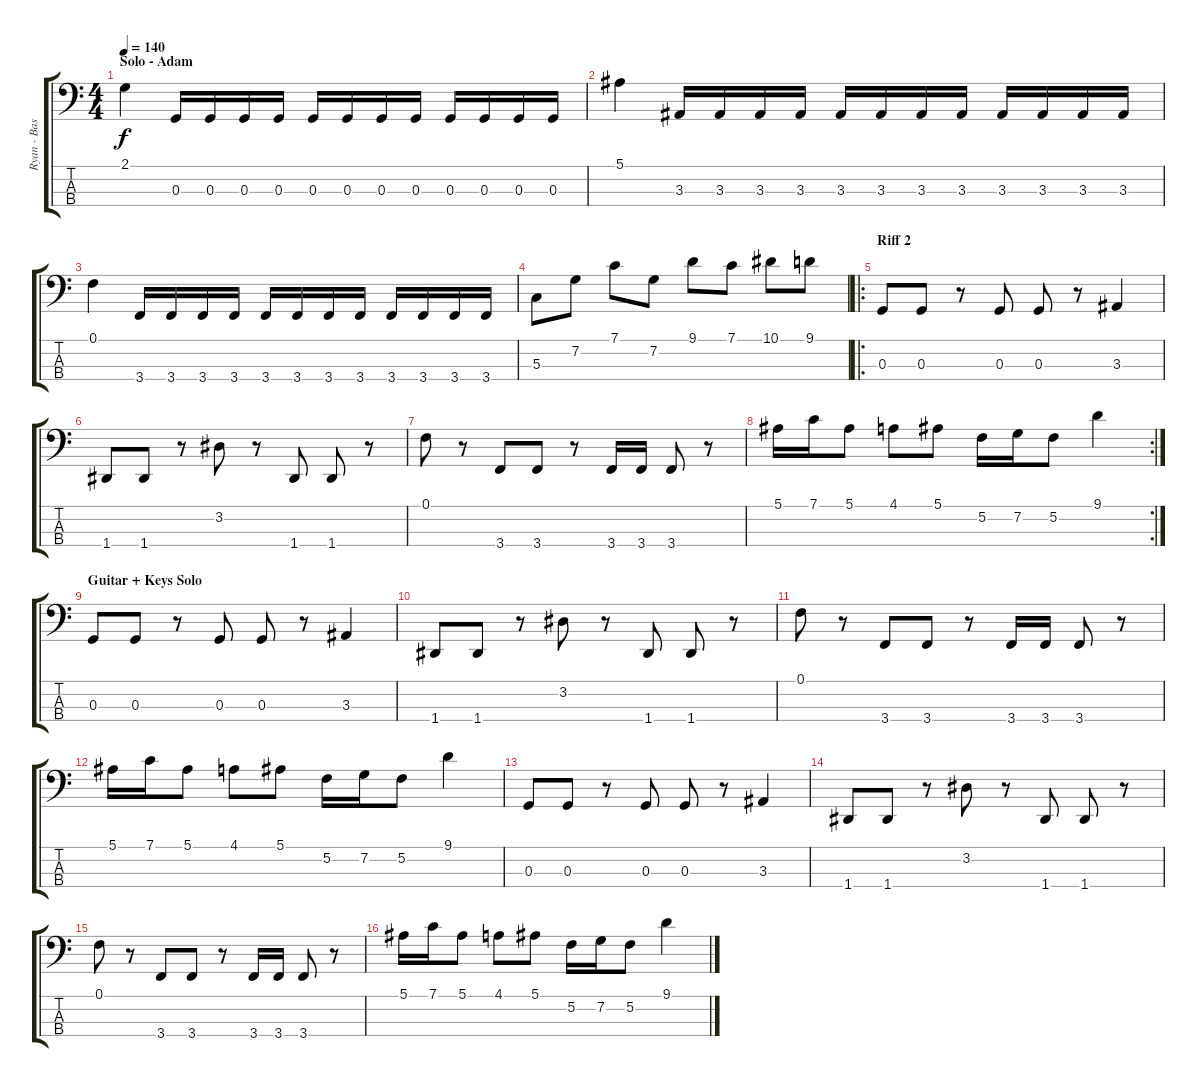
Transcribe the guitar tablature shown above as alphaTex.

\track ("Ryan - Bass" "Ryan - Bas") {instrument electricbassfinger}
\staff {score tabs}
\tuning (F2 C2 G1 D1) {hide}
\ts (4 4)
\section ("" "Solo - Adam")
\tempo 140
\clef f4
\ks c
2.1.4{dy f} 0.3.16 0.3.16 0.3.16 0.3.16 0.3.16 0.3.16 0.3.16 0.3.16 0.3.16 0.3.16 0.3.16 0.3.16 |
5.1.4 3.3.16 3.3.16 3.3.16 3.3.16 3.3.16 3.3.16 3.3.16 3.3.16 3.3.16 3.3.16 3.3.16 3.3.16 |
0.1.4 3.4.16 3.4.16 3.4.16 3.4.16 3.4.16 3.4.16 3.4.16 3.4.16 3.4.16 3.4.16 3.4.16 3.4.16 |
5.3.8 7.2.8 7.1.8 7.2.8 9.1.8 7.1.8 10.1.8 9.1.8 |
\ro
\section ("" "Riff 2")
0.3.8 0.3.8 r.8 0.3.8 0.3.8 r.8 3.3.4 |
1.4.8 1.4.8 r.8 3.2.8 r.8 1.4.8 1.4.8 r.8 |
0.1.8 r.8 3.4.8 3.4.8 r.8 3.4.16 3.4.16 3.4.8 r.8 |
\rc 2
5.1.16 7.1.16 5.1.8 4.1.8 5.1.8 5.2.16 7.2.16 5.2.8 9.1.4 |
\section ("" "Guitar + Keys Solo")
0.3.8 0.3.8 r.8 0.3.8 0.3.8 r.8 3.3.4 |
1.4.8 1.4.8 r.8 3.2.8 r.8 1.4.8 1.4.8 r.8 |
0.1.8 r.8 3.4.8 3.4.8 r.8 3.4.16 3.4.16 3.4.8 r.8 |
5.1.16 7.1.16 5.1.8 4.1.8 5.1.8 5.2.16 7.2.16 5.2.8 9.1.4 |
0.3.8 0.3.8 r.8 0.3.8 0.3.8 r.8 3.3.4 |
1.4.8 1.4.8 r.8 3.2.8 r.8 1.4.8 1.4.8 r.8 |
0.1.8 r.8 3.4.8 3.4.8 r.8 3.4.16 3.4.16 3.4.8 r.8 |
5.1.16 7.1.16 5.1.8 4.1.8 5.1.8 5.2.16 7.2.16 5.2.8 9.1.4
